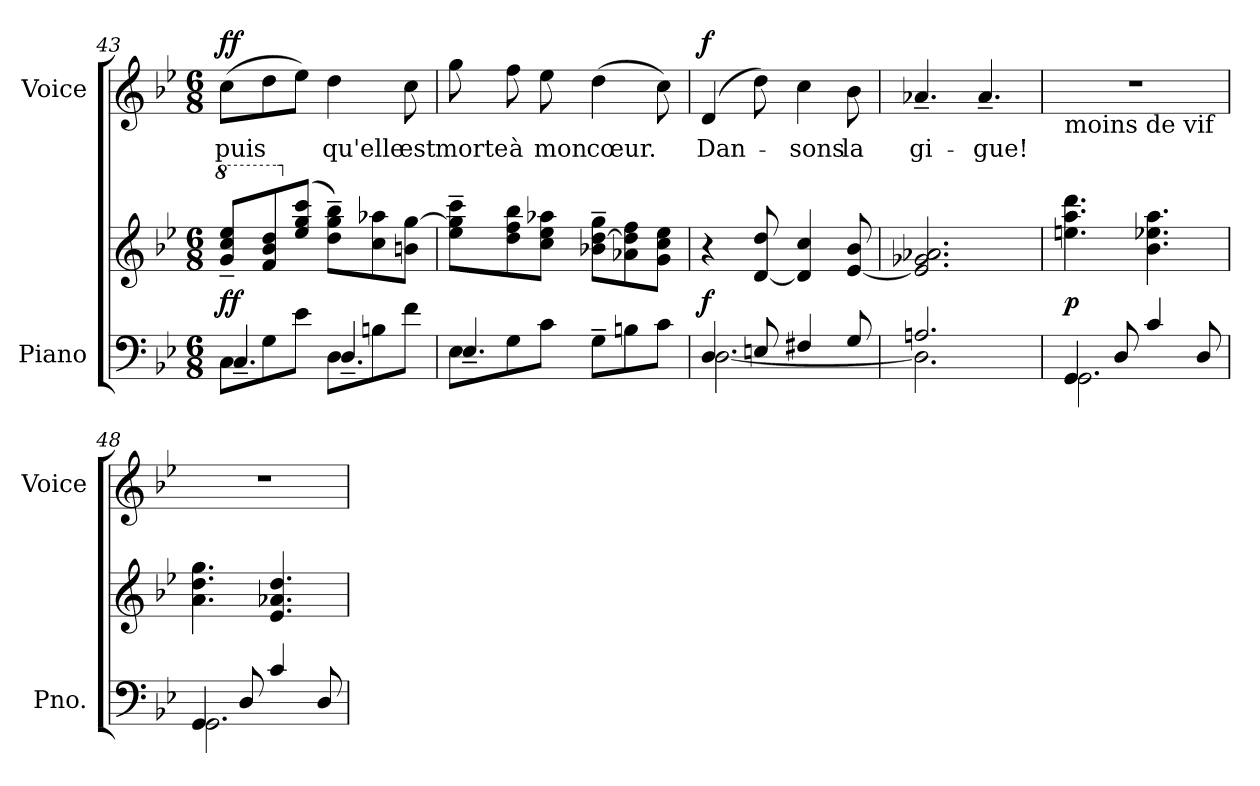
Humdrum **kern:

**kern	**kern	**dynam	**kern	**text	**dynam
*part2	*part2	*part2	*part1	*part1	*part1
*staff3	*staff2	*staff2/3	*staff1	*staff1	*staff1
*I"Piano	*	*	*I"Voice	*	*
*I'Pno.	*	*	*I'Voice	*	*
*clefF4	*clefG2	*	*clefG2	*	*
*k[b-e-]	*k[b-e-]	*	*k[b-e-]	*	*
*B-:	*B-:	*	*B-:	*	*
*M6/8	*M6/8	*	*M6/8	*	*
=43	=43	=43	=43	=43	=43
*^	*	*	*	*	*
*	*	*8va	*	*	*	*
!	!	!	!	!	!LO:LY:b:color=#000000	!
8Ci\L	4.C~i/	8ggi/~ 8ccci~ 8eee-i~L	ff	(8cci\L	-puis	ff
8Gi\	.	8ffi/ 8bb-i 8dddi	.	8ddi\	.	.
*	*	*X8va	*	*	*	*
8e-i\J	.	(8ee-i/ 8ggi 8ccciJ	.	8ee-i\J)	.	.
!	!	!	!	!	!LO:LY:b:color=#000000	!
8Di\L	4.D~i/	8ddi\~ 8ggi~ 8bb-i~L)	.	4ddi\	qu'elle	.
8Bni\	.	8cci\ 8aa-Xi	.	.	.	.
!	!	!	!	!	!LO:LY:b:color=#000000	!
8fi\J	.	8bni\ [>8ggiJ	.	8cci\	est	.
=44	=44	=44	=44	=44	=44	=44
!	!	!	!	!	!LO:LY:b:color=#000000	!
8E-i\L	4.E-~i/	8ee-i\~ 8ggi]~ 8ccci~L	.	8ggi\	morte	.
!	!	!	!	!	!LO:LY:b:color=#000000	!
8Gi\	.	8ddi\ 8ffi 8bb-i	.	8ffi\	à	.
!	!	!	!	!	!LO:LY:b:color=#000000	!
8ci\J	.	8cci\ 8ee-i 8aa-XiJ	.	8ee-i\	mon	.
!	!	!	!	!	!LO:LY:b:color=#000000	!
8G~i\L	4.ryy	8b-Xi\~ [>8ddi~ 8ggi~L	.	(4ddi\	cœur.	.
8Bni\	.	8a-Xi\ 8ddi] 8ffi	.	.	.	.
8ci\J	.	8gi\ 8cci 8ee-iJ	.	8cci\)	.	.
!!LO:LB:g=z
=45	=45	=45	=45	=45	=45	=45
!	!	!	!	!	!LO:LY:b:color=#000000	!
4Di/	[<2.Di\	4r	f	(4di/	Dan-	f
8Eni/	.	[<8di/ 8ddi	.	8ddi\)	.	.
!	!	!	!	!	!LO:LY:b:color=#000000	!
4F#Xi/	.	4di/] 4cci	.	4cci\	-sons	.
!	!	!	!	!	!LO:LY:b:color=#000000	!
8Gi/	.	[<8e-i/ 8b-i	.	8b-i\	la	.
=46	=46	=46	=46	=46	=46	=46
!	!	!	!	!	!LO:LY:b:color=#000000	!
2.Ani/	2.Di\]	2.e-i/] 2.g-Xi 2.a-Xi	.	4.a-X~i/	gi-	.
!	!	!	!	!	!LO:LY:b:color=#000000	!
.	.	.	.	4.a-~i/	-gue!	.
=47	=47	=47	=47	=47	=47	=47
*	*	*	*	*MM120	*	*
!	!	!	!	!LO:TX:b:t=moins de vif	!	!
!	!	!	!	!LO:N:vis=1	!	!
4GGi/	2.GGi\	4.eeni\ 4.aai 4.dddi	p	2.r	.	.
8Di/	.	.	.	.	.	.
4ci/	.	4.b-i\ 4.ee-Xi 4.aai	.	.	.	.
8Di/	.	.	.	.	.	.
=48	=48	=48	=48	=48	=48	=48
!	!	!	!	!LO:N:vis=1	!	!
4GGi/	2.GGi\	4.ai\ 4.ddi 4.ggi	.	2.r	.	.
8Di/	.	.	.	.	.	.
4ci/	.	4.e-i/ 4.a-Xi 4.ddi	.	.	.	.
8Di/	.	.	.	.	.	.
*v	*v	*	*	*	*	*
=	=	=	=	=	=
*-	*-	*-	*-	*-	*-
